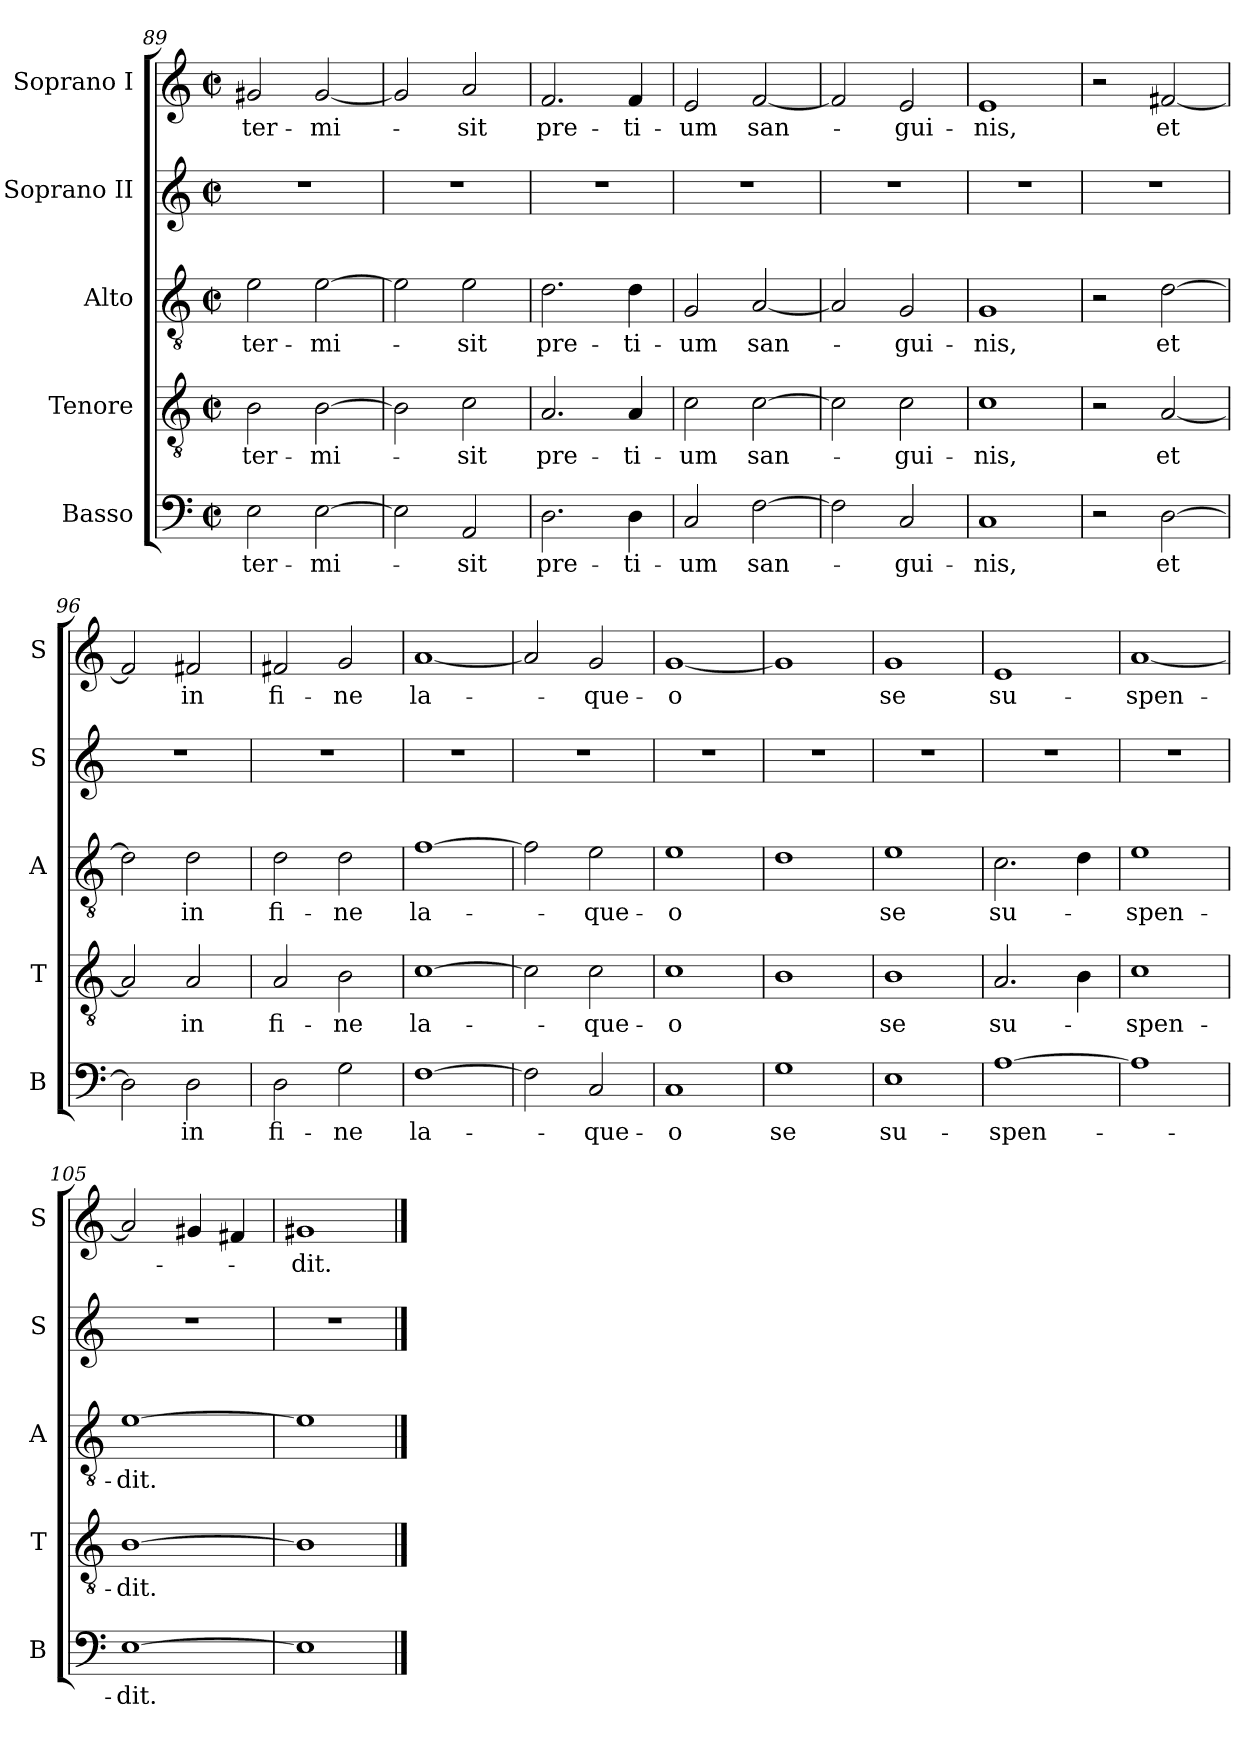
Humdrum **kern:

**kern	**text	**kern	**text	**kern	**text	**kern	**kern	**text
*part5	*part5	*part4	*part4	*part3	*part3	*part2	*part1	*part1
*staff5	*staff5	*staff4	*staff4	*staff3	*staff3	*staff2	*staff1	*staff1
*I"Basso	*	*I"Tenore	*	*I"Alto	*	*I"Soprano II	*I"Soprano I	*
*I'B	*	*I'T	*	*I'A	*	*I'S	*I'S	*
*clefF4	*	*clefGv2	*	*clefGv2	*	*clefG2	*clefG2	*
*k[]	*	*k[]	*	*k[]	*	*k[]	*k[]	*
*M2/2	*	*M2/2	*	*M2/2	*	*M2/2	*M2/2	*
*met(c|)	*	*met(c|)	*	*met(c|)	*	*met(c|)	*met(c|)	*
=89	=89	=89	=89	=89	=89	=89	=89	=89
2E\	-ter-	2B\	-ter-	2e\	-ter-	1r	2g#X/	-ter-
[2E\	-mi-	[2B\	-mi-	[2e\	-mi-	.	[2g#/	-mi-
=90	=90	=90	=90	=90	=90	=90	=90	=90
2E\]	.	2B\]	.	2e\]	.	1r	2g#/]	.
2AA/	-sit	2c\	-sit	2e\	-sit	.	2a/	-sit
=91	=91	=91	=91	=91	=91	=91	=91	=91
2.D\	pre-	2.A/	pre-	2.d\	pre-	1r	2.f/	pre-
4D\	-ti-	4A/	-ti-	4d\	-ti-	.	4f/	-ti-
=92	=92	=92	=92	=92	=92	=92	=92	=92
2C/	-um	2c\	-um	2G/	-um	1r	2e/	-um
[2F\	san-	[2c\	san-	[2A/	san-	.	[2f/	san-
=93	=93	=93	=93	=93	=93	=93	=93	=93
2F\]	.	2c\]	.	2A/]	.	1r	2f/]	.
2C/	-gui-	2c\	-gui-	2G/	-gui-	.	2e/	-gui-
=94	=94	=94	=94	=94	=94	=94	=94	=94
1C	-nis,	1c	-nis,	1G	-nis,	1r	1e	-nis,
=95	=95	=95	=95	=95	=95	=95	=95	=95
2r	.	2r	.	2r	.	1r	2r	.
[2D\	et	[2A/	et	[2d\	et	.	[2f#X/	et
=96	=96	=96	=96	=96	=96	=96	=96	=96
2D\]	.	2A/]	.	2d\]	.	1r	2f#/]	.
2D\	in	2A/	in	2d\	in	.	2f#X/	in
=97	=97	=97	=97	=97	=97	=97	=97	=97
2D\	fi-	2A/	fi-	2d\	fi-	1r	2f#X/	fi-
2G\	-ne	2B\	-ne	2d\	-ne	.	2g/	-ne
=98	=98	=98	=98	=98	=98	=98	=98	=98
[1F	la-	[1c	la-	[1f	la-	1r	[1a	la-
=99	=99	=99	=99	=99	=99	=99	=99	=99
2F\]	.	2c\]	.	2f\]	.	1r	2a/]	.
2C/	-que-	2c\	-que-	2e\	-que-	.	2g/	-que-
=100	=100	=100	=100	=100	=100	=100	=100	=100
1C	-o	1c	-o	1e	-o	1r	[1g	-o
=101	=101	=101	=101	=101	=101	=101	=101	=101
1G	se	1B	.	1d	.	1r	1g]	.
=102	=102	=102	=102	=102	=102	=102	=102	=102
1E	su-	1B	se	1e	se	1r	1g	se
=103	=103	=103	=103	=103	=103	=103	=103	=103
[1A	-spen-	2.A/	su-	2.c\	su-	1r	1e	su-
.	.	4B\	.	4d\	.	.	.	.
=104	=104	=104	=104	=104	=104	=104	=104	=104
1A]	.	1c	-spen-	1e	-spen-	1r	[1a	-spen-
=105	=105	=105	=105	=105	=105	=105	=105	=105
[1E	-dit.	[1B	-dit.	[1e	-dit.	1r	2a/]	.
.	.	.	.	.	.	.	4g#X/	.
.	.	.	.	.	.	.	4f#X/	.
=106	=106	=106	=106	=106	=106	=106	=106	=106
1E]	.	1B]	.	1e]	.	1r	1g#X	-dit.
==	==	==	==	==	==	==	==	==
*-	*-	*-	*-	*-	*-	*-	*-	*-
